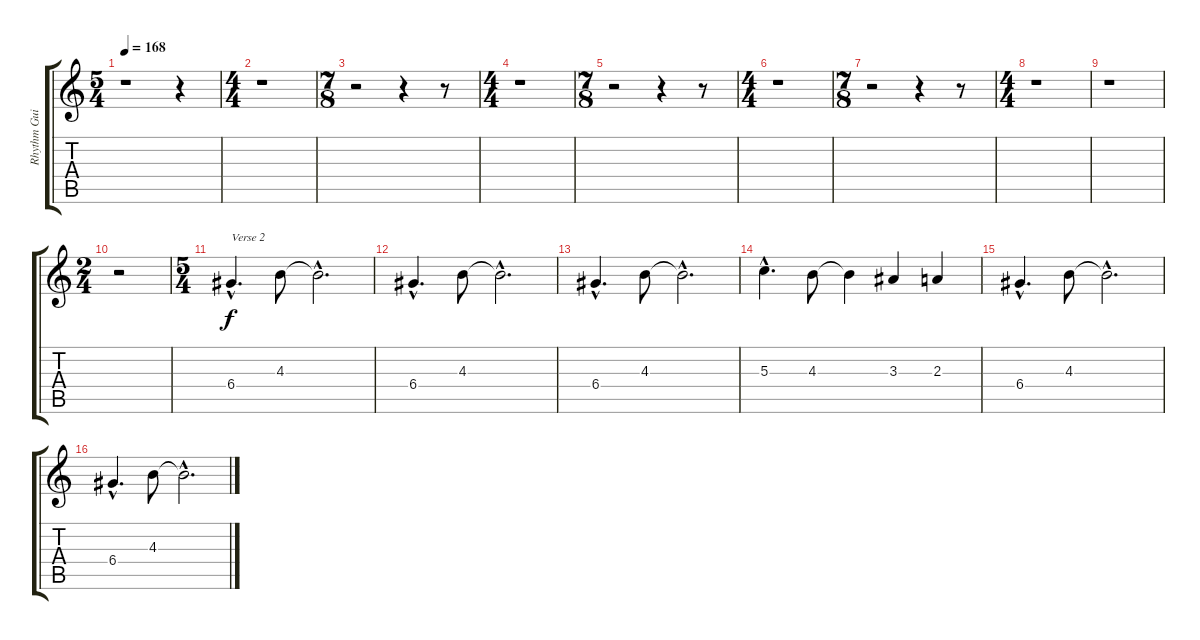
\track ("Rhythm Guitar for Chorus" "Rhythm Gui") {instrument distortionguitar}
\staff {score tabs}
\tuning (E4 B3 G3 D3 A2 E2) {hide}
\ts (5 4)
\tempo 168
\clef g2
\ks c
r.1{dy f} r.4 |
\ts (4 4)
r.1 |
\ts (7 8)
r.2 r.4 r.8 |
\ts (4 4)
r.1 |
\ts (7 8)
r.2 r.4 r.8 |
\ts (4 4)
r.1 |
\ts (7 8)
r.2 r.4 r.8 |
\ts (4 4)
r.1 |
r.1 |
\ts (2 4)
r.2 |
\ts (5 4)
6.4{hac}.4{d txt "Verse 2"} 4.3.8 4.3{hac t}.2{d} |
6.4{hac}.4{d} 4.3.8 4.3{hac t}.2{d} |
6.4{hac}.4{d} 4.3.8 4.3{hac t}.2{d} |
5.3{hac}.4{d} 4.3.8 4.3{t}.4 3.3.4 2.3.4 |
6.4{hac}.4{d} 4.3.8 4.3{hac t}.2{d} |
6.4{hac}.4{d} 4.3.8 4.3{hac t}.2{d}
